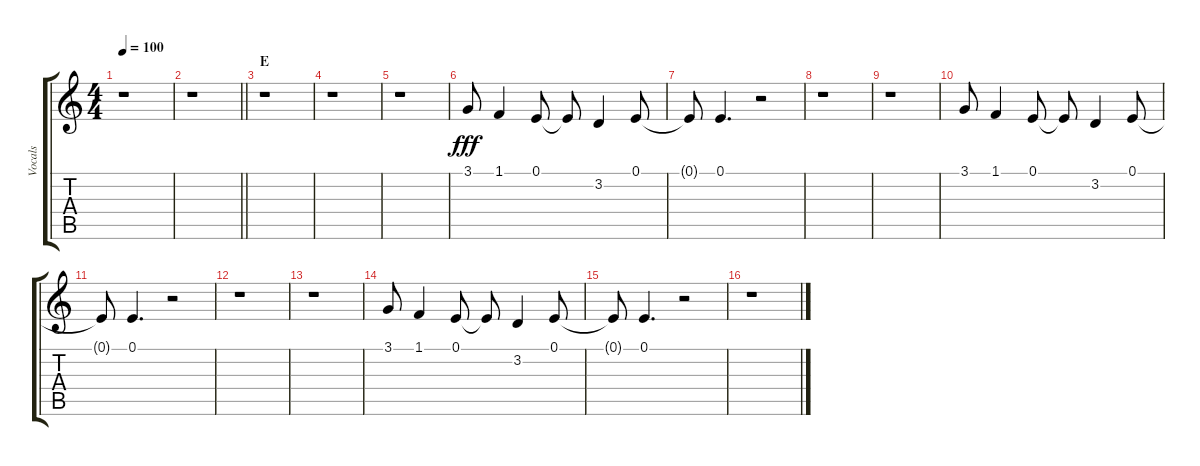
\track ("Vocals" "Vocals") {instrument voiceoohs}
\staff {score tabs}
\tuning (E4 B3 G3 D3 A2 E2) {hide}
\ts (4 4)
\tempo 100
\clef g2
\ks c
r.1{dy fff} |
\barLineRight lightlight
r.1 |
\section ("" "E")
r.1 |
r.1 |
r.1 |
3.1.8 1.1.4 0.1.8 0.1{t}.8 3.2.4 0.1.8 |
0.1{t}.8 0.1.4{d} r.2 |
r.1 |
r.1 |
3.1.8 1.1.4 0.1.8 0.1{t}.8 3.2.4 0.1.8 |
0.1{t}.8 0.1.4{d} r.2 |
r.1 |
r.1 |
3.1.8 1.1.4 0.1.8 0.1{t}.8 3.2.4 0.1.8 |
0.1{t}.8 0.1.4{d} r.2 |
r.1
